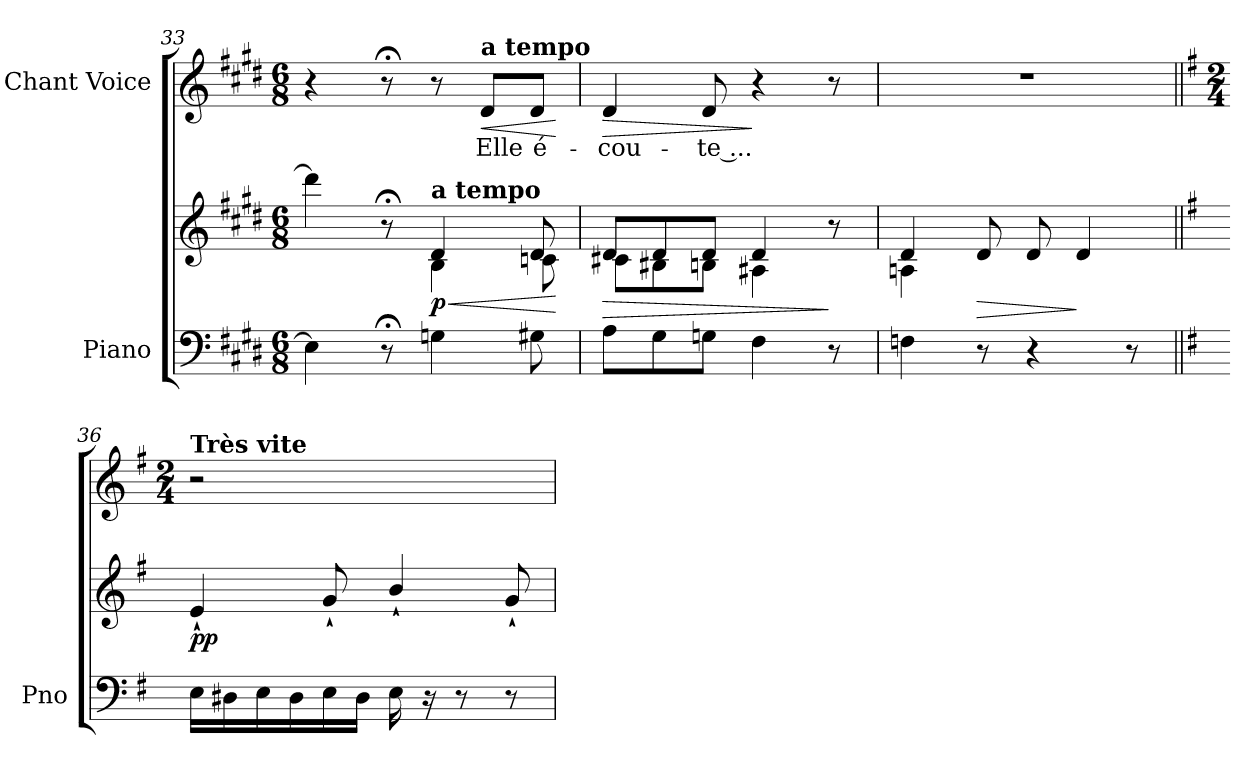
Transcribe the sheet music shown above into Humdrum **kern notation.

**kern	**kern	**dynam	**kern	**text	**dynam
*part2	*part2	*part2	*part1	*part1	*part1
*staff3	*staff2	*staff2/3	*staff1	*staff1	*staff1
*I"Piano	*	*	*I"Chant Voice	*	*
*I'Pno	*	*	*	*	*
*clefF4	*clefG2	*	*clefG2	*	*
*k[f#c#g#d#]	*k[f#c#g#d#]	*	*k[f#c#g#d#]	*	*
*M6/8	*M6/8	*	*M6/8	*	*
=33	=33	=33	=33	=33	=33
*	*^	*	*	*	*
4E#\]	4ddd#\]	4.ryy	.	4r	.	.
8r;<	8r;<	.	.	8r;<	.	.
!	!LO:TX:a:B:t=a tempo	!	!	!	!	!
!	!	!	!LO:HP:b	!	!	!
!	!	!	!LO:DY:n=1:b	!	!	!
4Gn\	4d#/	4B\	< p	8r	.	.
!	!	!	!	!LO:TX:a:B:t=a tempo	!	!
!	!	!	!	!	!	!LO:HP:b
.	.	.	.	8d#/L	Elle	<
8G#X\	8d#/	8cn\	.	8d#/J	é-	.
*	*v	*v	*	*	*	*
.	.	[	.	.	[
=34	=34	=34	=34	=34	=34
!	!	!LO:HP:b	!	!	!LO:HP:b
*	*^	*	*	*	*
8A\L	8d#/L	8c#X\L	>	4d#/	-cou-	>
8G#\	8d#/	8B#X\	.	.	.	.
8Gn\J	8d#/J	8Bn\J	.	8d#/	-te ...	.
4F#\	4d#/	4A#X\	.	4r	.	]
8r	8r	8ryy	]	8r	.	.
=35	=35	=35	=35	=35	=35	=35
4Fn\	4d#/	4An\	.	2.r	.	.
!	!	!	!LO:HP:b	!	!	!
8r	8d#/	2ryy	>	.	.	.
4r	8d#/	.	.	.	.	.
.	4d#/	.	]	.	.	.
8r	.	.	.	.	.	.
*	*v	*v	*	*	*	*
=36||	=36||	=36||	=36||	=36||	=36||
*k[f#]	*k[f#]	*	*k[f#]	*	*
*	*	*	*M2/4	*	*
!	!	!	!LO:TX:a:B:t=Très vite	!	!
!	!	!LO:DY:b	!	!	!
16E\LL	4e`/	pp	2r	.	.
16D#X\	.	.	.	.	.
16E\	.	.	.	.	.
16D#\	.	.	.	.	.
16E\	8g`/	.	.	.	.
16D#\JJ	.	.	.	.	.
16E\	4b`/	.	.	.	.
16r	.	.	.	.	.
8r	.	.	4ryy	.	.
8r	8g`/	.	.	.	.
=	=	=	=	=	=
*-	*-	*-	*-	*-	*-
